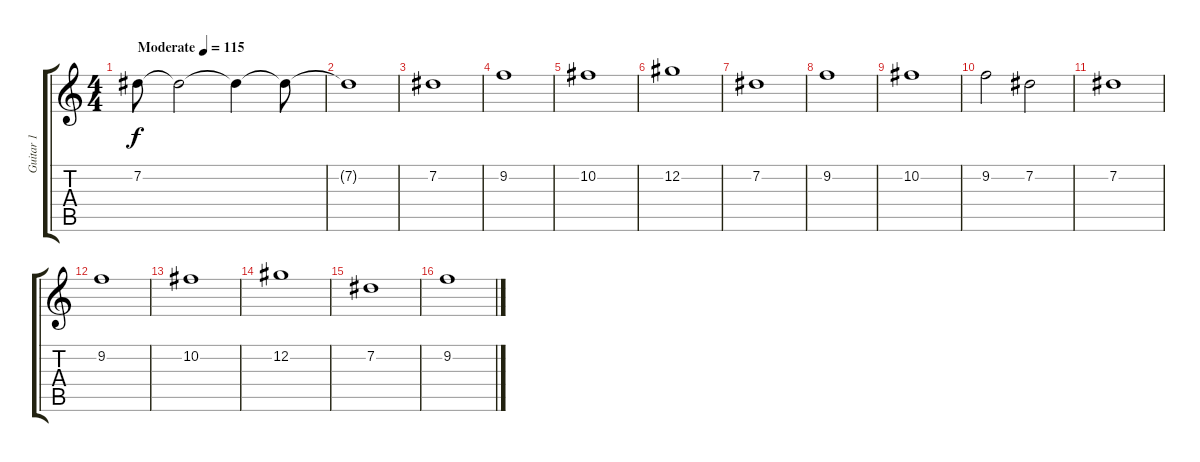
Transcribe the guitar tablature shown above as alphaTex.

\track ("Guitar 1" "Guitar 1") {instrument distortionguitar}
\staff {score tabs}
\tuning (Db4 Ab3 E3 B2 Gb2 B1) {hide}
\ts (4 4)
\tempo (115 "Moderate")
\clef g2
\ks c
7.2.8{dy f volume 0 instrument overdrivenguitar} 7.2{t}.2{volume 8} 7.2{t}.4 7.2{t}.8 |
7.2{t}.1 |
7.2.1 |
9.2.1 |
10.2.1 |
12.2.1 |
7.2.1 |
9.2.1 |
10.2.1 |
9.2.2 7.2.2 |
7.2.1 |
9.2.1 |
10.2.1 |
12.2.1 |
7.2.1 |
9.2.1
